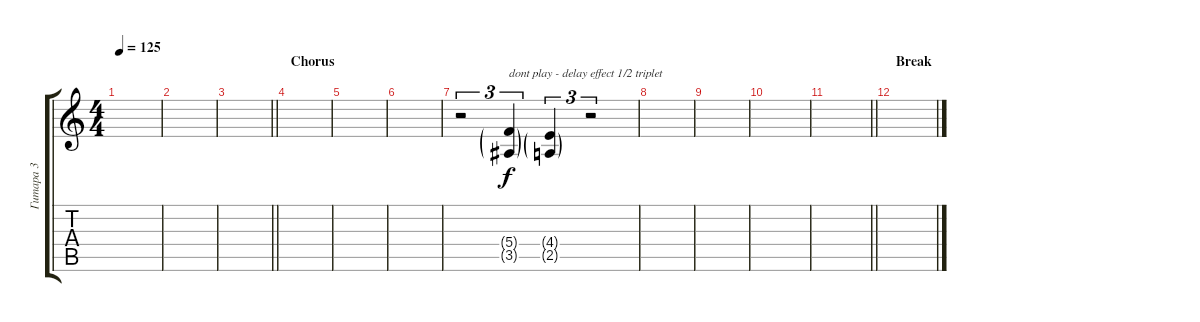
\track ("Гитара 3" "Гитара 3") {instrument distortionguitar}
\staff {score tabs}
\tuning (D4 A3 F3 C3 G2 D2) {hide}
\ts (4 4)
\tempo 125
\clef g2
\ks c
|
|
\barLineRight lightlight
|
\section ("" "Chorus")
|
|
|
r.2{tu (3 2) volume 5} (5.4{g} 3.5{g}).4{tu (3 2) txt "dont play - delay effect 1/2 triplet" volume 4} (4.4{g} 2.5{g}).4{tu (3 2)} r.2{tu (3 2)} |
|
|
|
\barLineRight lightlight
|
\section ("" "Break")
